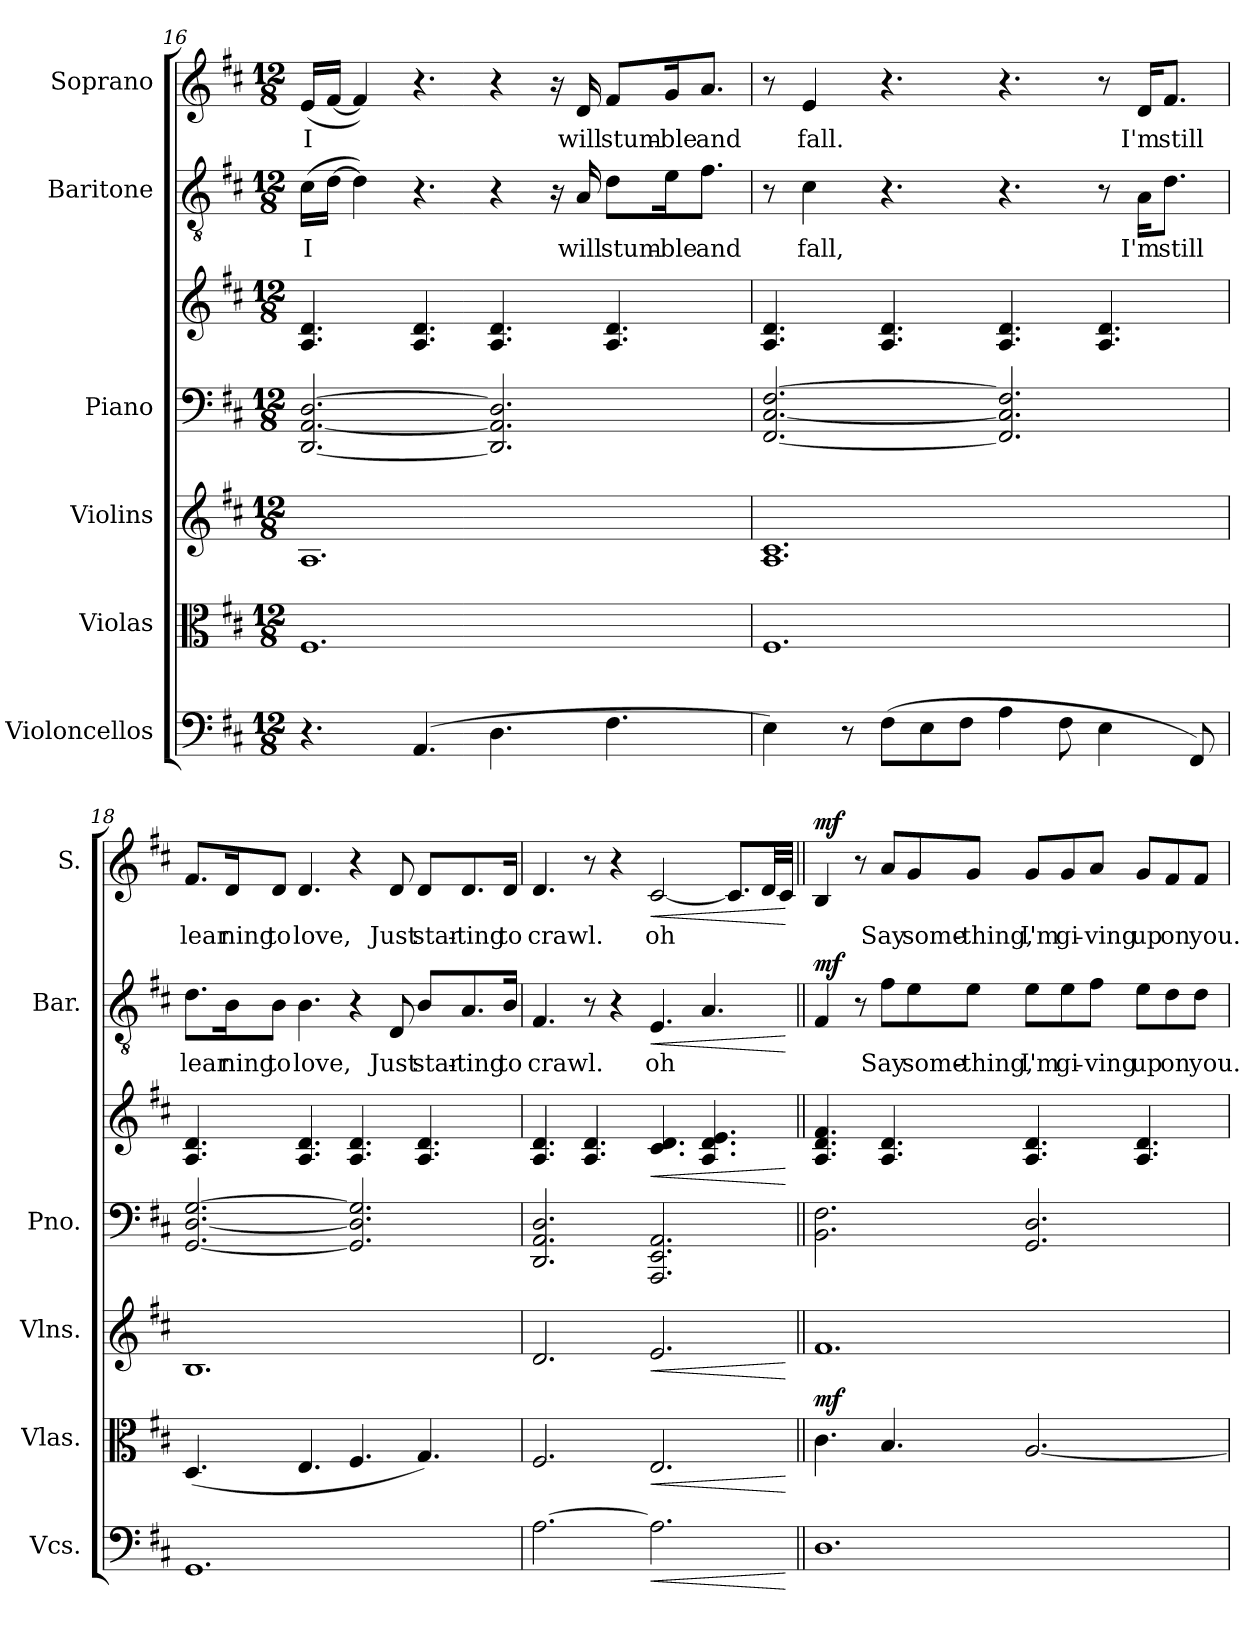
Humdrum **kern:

**kern	**dynam	**kern	**dynam	**kern	**dynam	**kern	**kern	**dynam	**kern	**text	**dynam	**kern	**text	**dynam
*part6	*part6	*part5	*part5	*part4	*part4	*part3	*part3	*part3	*part2	*part2	*part2	*part1	*part1	*part1
*staff7	*staff7	*staff6	*staff6	*staff5	*staff5	*staff4	*staff3	*staff3/4	*staff2	*staff2	*staff2	*staff1	*staff1	*staff1
*I"Violoncellos	*	*I"Violas	*	*I"Violins	*	*I"Piano	*	*	*I"Baritone	*	*	*I"Soprano	*	*
*I'Vcs.	*	*I'Vlas.	*	*I'Vlns.	*	*I'Pno.	*	*	*I'Bar.	*	*	*I'S.	*	*
!!LO:PB:g=z
*clefF4	*	*clefC3	*	*clefG2	*	*clefF4	*clefG2	*	*clefGv2	*	*	*clefG2	*	*
*k[f#c#]	*	*k[f#c#]	*	*k[f#c#]	*	*k[f#c#]	*k[f#c#]	*	*k[f#c#]	*	*	*k[f#c#]	*	*
*M12/8	*	*M12/8	*	*M12/8	*	*M12/8	*M12/8	*	*M12/8	*	*	*M12/8	*	*
=16	=16	=16	=16	=16	=16	=16	=16	=16	=16	=16	=16	=16	=16	=16
!	!	!	!	!	!	!	!	!	!	!LO:LY:b	!	!	!LO:LY:b	!
4.r	.	1.F#	.	1.A	.	[2.DD/ [2.AA/ [2.D/	4.A/ 4.d/	.	(16c#\LL	I	.	(16e/LL	I	.
.	.	.	.	.	.	.	.	.	[16d\JJ	.	.	[16f#/JJ	.	.
.	.	.	.	.	.	.	.	.	4d\])	.	.	4f#/])	.	.
(4.AA/	.	.	.	.	.	.	4.A/ 4.d/	.	4.r	.	.	4.r	.	.
4.D\	.	.	.	.	.	2.DD/] 2.AA/] 2.D/]	4.A/ 4.d/	.	4r	.	.	4r	.	.
.	.	.	.	.	.	.	.	.	16r	.	.	16r	.	.
!	!	!	!	!	!	!	!	!	!	!LO:LY:b	!	!	!LO:LY:b	!
.	.	.	.	.	.	.	.	.	16A/	will	.	16d/	will	.
!	!	!	!	!	!	!	!	!	!	!LO:LY:b	!	!	!LO:LY:b	!
4.F#\	.	.	.	.	.	.	4.A/ 4.d/	.	8d\L	stum-	.	8f#/L	stum-	.
!	!	!	!	!	!	!	!	!	!	!LO:LY:b	!	!	!LO:LY:b	!
.	.	.	.	.	.	.	.	.	16e\K	-ble	.	16g/K	-ble	.
!	!	!	!	!	!	!	!	!	!	!LO:LY:b	!	!	!LO:LY:b	!
.	.	.	.	.	.	.	.	.	8.f#\J	and	.	8.a/J	and	.
=17	=17	=17	=17	=17	=17	=17	=17	=17	=17	=17	=17	=17	=17	=17
4E\)	.	1.F#	.	1.A 1.c#	.	[2.FF#/ [2.C#/ [2.F#/	4.A/ 4.d/	.	8r	.	.	8r	.	.
!	!	!	!	!	!	!	!	!	!	!LO:LY:b	!	!	!LO:LY:b	!
.	.	.	.	.	.	.	.	.	4c#\	fall,	.	4e/	fall.	.
8r	.	.	.	.	.	.	.	.	.	.	.	.	.	.
(>8F#\L	.	.	.	.	.	.	4.A/ 4.d/	.	4.r	.	.	4.r	.	.
8E\	.	.	.	.	.	.	.	.	.	.	.	.	.	.
8F#\J	.	.	.	.	.	.	.	.	.	.	.	.	.	.
4A\	.	.	.	.	.	2.FF#/] 2.C#/] 2.F#/]	4.A/ 4.d/	.	4.r	.	.	4.r	.	.
8F#\	.	.	.	.	.	.	.	.	.	.	.	.	.	.
4E\	.	.	.	.	.	.	4.A/ 4.d/	.	8r	.	.	8r	.	.
!	!	!	!	!	!	!	!	!	!	!LO:LY:b	!	!	!LO:LY:b	!
.	.	.	.	.	.	.	.	.	16A\KL	I'm	.	16d/KL	I'm	.
!	!	!	!	!	!	!	!	!	!	!LO:LY:b	!	!	!LO:LY:b	!
.	.	.	.	.	.	.	.	.	8.d\J	still	.	8.f#/J	still	.
8FF#/)	.	.	.	.	.	.	.	.	.	.	.	.	.	.
!!LO:PB:g=z
=18	=18	=18	=18	=18	=18	=18	=18	=18	=18	=18	=18	=18	=18	=18
!	!	!	!	!	!	!	!	!	!	!LO:LY:b	!	!	!LO:LY:b	!
1.GG	.	(4.D/	.	1.B	.	[2.GG/ [2.D/ [2.G/	4.A/ 4.d/	.	8.d\L	lear	.	8.f#/L	lear	.
!	!	!	!	!	!	!	!	!	!	!LO:LY:b	!	!	!LO:LY:b	!
.	.	.	.	.	.	.	.	.	16B\K	ning	.	16d/K	ning	.
!	!	!	!	!	!	!	!	!	!	!LO:LY:b	!	!	!LO:LY:b	!
.	.	.	.	.	.	.	.	.	8B\J	to	.	8d/J	to	.
!	!	!	!	!	!	!	!	!	!	!LO:LY:b	!	!	!LO:LY:b	!
.	.	4.E/	.	.	.	.	4.A/ 4.d/	.	4.B\	love,	.	4.d/	love,	.
.	.	4.F#/	.	.	.	2.GG/] 2.D/] 2.G/]	4.A/ 4.d/	.	4r	.	.	4r	.	.
!	!	!	!	!	!	!	!	!	!	!LO:LY:b	!	!	!LO:LY:b	!
.	.	.	.	.	.	.	.	.	8D/	Just	.	8d/	Just	.
!	!	!	!	!	!	!	!	!	!	!LO:LY:b	!	!	!LO:LY:b	!
.	.	4.G/)	.	.	.	.	4.A/ 4.d/	.	8B/L	star-	.	8d/L	star-	.
!	!	!	!	!	!	!	!	!	!	!LO:LY:b	!	!	!LO:LY:b	!
.	.	.	.	.	.	.	.	.	8.A/	-ting	.	8.d/	-ting	.
!	!	!	!	!	!	!	!	!	!	!LO:LY:b	!	!	!LO:LY:b	!
.	.	.	.	.	.	.	.	.	16B/Jk	to	.	16d/Jk	to	.
=19	=19	=19	=19	=19	=19	=19	=19	=19	=19	=19	=19	=19	=19	=19
!	!	!	!	!	!	!	!	!	!	!LO:LY:b	!	!	!LO:LY:b	!
[2.A\	.	2.F#/	.	2.d/	.	2.DD/ 2.AA/ 2.D/	4.A/ 4.d/	.	4.F#/	crawl.	.	4.d/	crawl.	.
.	.	.	.	.	.	.	4.A/ 4.d/	.	8r	.	.	8r	.	.
.	.	.	.	.	.	.	.	.	4r	.	.	4r	.	.
!	!LO:HP:b	!	!LO:HP:b	!	!LO:HP:b	!	!	!LO:HP:b	!	!LO:LY:b	!LO:HP:b	!	!LO:LY:b	!LO:HP:b
2.A\]	<	2.E/	<	2.e/	<	2.AAA/ 2.EE/ 2.AA/	4.c#/ 4.d/	<	4.E/	oh	<	[2c#/	oh	<
.	.	.	.	.	.	.	4.A/ 4.d/ 4.e/	.	4.A/	.	.	.	.	.
.	.	.	.	.	.	.	.	.	.	.	.	8.c#/L]	.	.
.	.	.	.	.	.	.	.	.	.	.	.	32d/LL	.	.
.	.	.	.	.	.	.	.	.	.	.	.	32c#/JJJ	.	.
.	[	.	[	.	[	.	.	[	.	.	[	.	.	[
!!LO:PB:g=z
=20||	=20||	=20||	=20||	=20||	=20||	=20||	=20||	=20||	=20||	=20||	=20||	=20||	=20||	=20||
!	!	!	!LO:DY:a	!	!	!	!	!	!	!	!LO:DY:a	!	!	!LO:DY:a
1.D	.	4.c#\	mf	1.f#	.	2.BB\ 2.F#\	4.A/ 4.d/ 4.f#/	.	4F#/	.	mf	4B/	.	mf
.	.	.	.	.	.	.	.	.	8r	.	.	8r	.	.
!	!	!	!	!	!	!	!	!	!	!LO:LY:b	!	!	!LO:LY:b	!
.	.	4.B/	.	.	.	.	4.A/ 4.d/	.	8f#\L	Say	.	8a/L	Say	.
!	!	!	!	!	!	!	!	!	!	!LO:LY:b	!	!	!LO:LY:b	!
.	.	.	.	.	.	.	.	.	8e\	some-	.	8g/	some-	.
!	!	!	!	!	!	!	!	!	!	!LO:LY:b	!	!	!LO:LY:b	!
.	.	.	.	.	.	.	.	.	8e\J	-thing,	.	8g/J	-thing,	.
!	!	!	!	!	!	!	!	!	!	!LO:LY:b	!	!	!LO:LY:b	!
.	.	[2.A/	.	.	.	2.GG/ 2.D/	4.A/ 4.d/	.	8e\L	I'm	.	8g/L	I'm	.
!	!	!	!	!	!	!	!	!	!	!LO:LY:b	!	!	!LO:LY:b	!
.	.	.	.	.	.	.	.	.	8e\	gi-	.	8g/	gi-	.
!	!	!	!	!	!	!	!	!	!	!LO:LY:b	!	!	!LO:LY:b	!
.	.	.	.	.	.	.	.	.	8f#\J	-ving	.	8a/J	-ving	.
!	!	!	!	!	!	!	!	!	!	!LO:LY:b	!	!	!LO:LY:b	!
.	.	.	.	.	.	.	4.A/ 4.d/	.	8e\L	up	.	8g/L	up	.
!	!	!	!	!	!	!	!	!	!	!LO:LY:b	!	!	!LO:LY:b	!
.	.	.	.	.	.	.	.	.	8d\	on	.	8f#/	on	.
!	!	!	!	!	!	!	!	!	!	!LO:LY:b	!	!	!LO:LY:b	!
.	.	.	.	.	.	.	.	.	8d\J	you.	.	8f#/J	you.	.
=	=	=	=	=	=	=	=	=	=	=	=	=	=	=
*-	*-	*-	*-	*-	*-	*-	*-	*-	*-	*-	*-	*-	*-	*-
